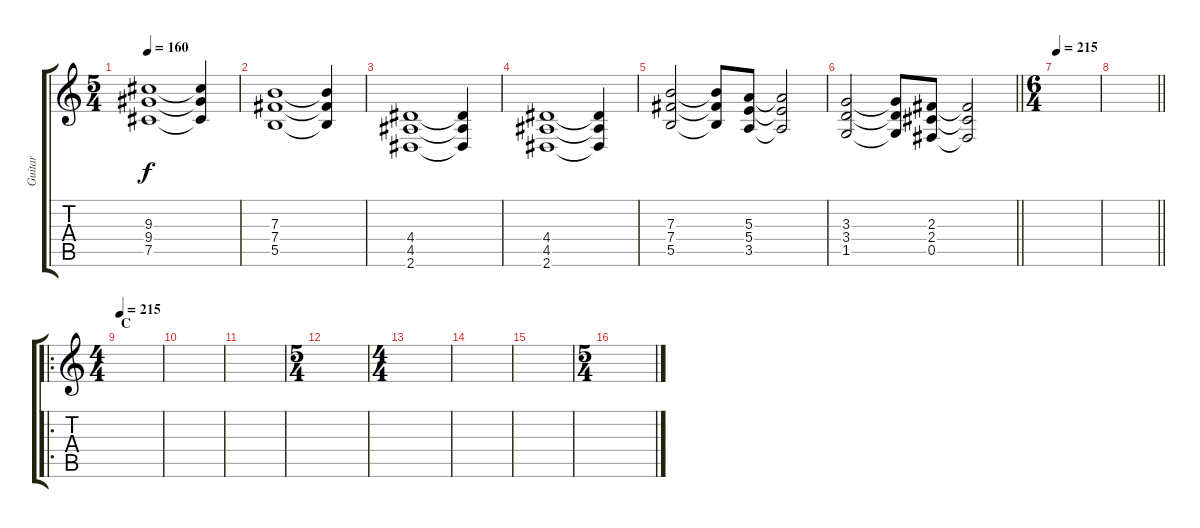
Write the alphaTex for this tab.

\track ("Guitar" "Guitar") {instrument distortionguitar}
\staff {score tabs}
\tuning (Db4 Ab3 E3 B2 Gb2 Db2) {hide}
\ts (5 4)
\tempo 160
\clef g2
\ks c
(9.3 9.4 7.5).1{dy f} (9.3{t} 9.4{t} 7.5{t}).4 |
(7.3 7.4 5.5).1 (7.3{t} 7.4{t} 5.5{t}).4 |
(4.4 4.5 2.6).1 (4.4{t} 4.5{t} 2.6{t}).4 |
(4.4 4.5 2.6).1 (4.4{t} 4.5{t} 2.6{t}).4 |
(7.3 7.4 5.5).2 (7.3{t} 7.4{t} 5.5{t}).8 (5.3 5.4 3.5).8 (5.3{t} 5.4{t} 3.5{t}).2 |
\barLineRight lightlight
(3.3 3.4 1.5).2 (3.3{t} 3.4{t} 1.5{t}).8 (2.3 2.4 0.5).8 (2.3{t} 2.4{t} 0.5{t}).2 |
\ts (6 4)
\section ("" "")
\tempo 215
|
\barLineRight lightlight
|
\ro
\ts (4 4)
\section ("" "C")
\tempo 215
|
|
|
\ts (5 4)
|
\ts (4 4)
|
|
|
\ts (5 4)
